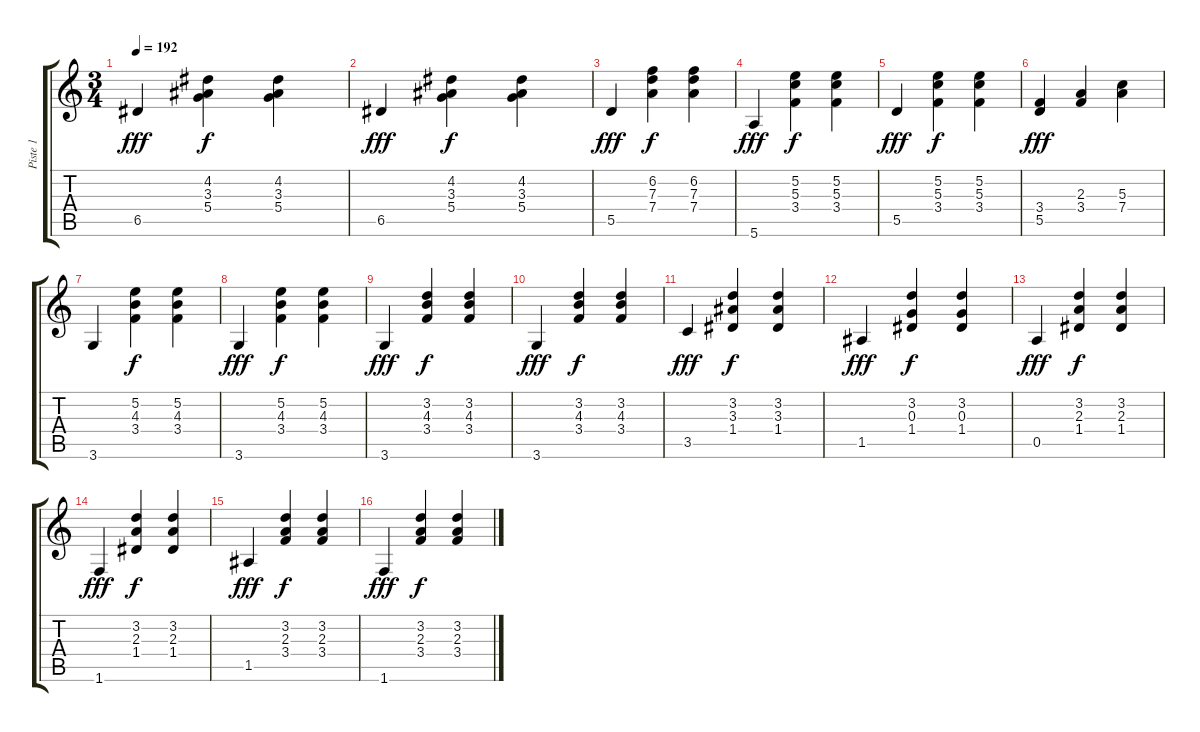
\track ("Piste 1" "Piste 1") {instrument acousticguitarnylon}
\staff {score tabs}
\tuning (E4 B3 G3 D3 A2 E2) {hide}
\ts (3 4)
\tempo 192
\clef g2
\ks c
6.5.4{dy fff} (4.2 3.3 5.4).4{dy f} (4.2 3.3 5.4).4 |
6.5.4{dy fff} (4.2 3.3 5.4).4{dy f} (4.2 3.3 5.4).4 |
5.5.4{dy fff} (6.2 7.3 7.4).4{dy f} (6.2 7.3 7.4).4 |
5.6.4{dy fff} (5.2 5.3 3.4).4{dy f} (5.2 5.3 3.4).4 |
5.5.4{dy fff} (5.2 5.3 3.4).4{dy f} (5.2 5.3 3.4).4 |
(3.4 5.5).4{dy fff} (2.3 3.4).4 (5.3 7.4).4 |
3.6.4 (5.2 4.3 3.4).4{dy f} (5.2 4.3 3.4).4 |
3.6.4{dy fff} (5.2 4.3 3.4).4{dy f} (5.2 4.3 3.4).4 |
3.6.4{dy fff} (3.2 4.3 3.4).4{dy f} (3.2 4.3 3.4).4 |
3.6.4{dy fff} (3.2 4.3 3.4).4{dy f} (3.2 4.3 3.4).4 |
3.5.4{dy fff} (3.2 3.3 1.4).4{dy f} (3.2 3.3 1.4).4 |
1.5.4{dy fff} (3.2 0.3 1.4).4{dy f} (3.2 0.3 1.4).4 |
0.5.4{dy fff} (3.2 2.3 1.4).4{dy f} (3.2 2.3 1.4).4 |
1.6.4{dy fff} (3.2 2.3 1.4).4{dy f} (3.2 2.3 1.4).4 |
1.5.4{dy fff} (3.2 2.3 3.4).4{dy f} (3.2 2.3 3.4).4 |
1.6.4{dy fff} (3.2 2.3 3.4).4{dy f} (3.2 2.3 3.4).4
